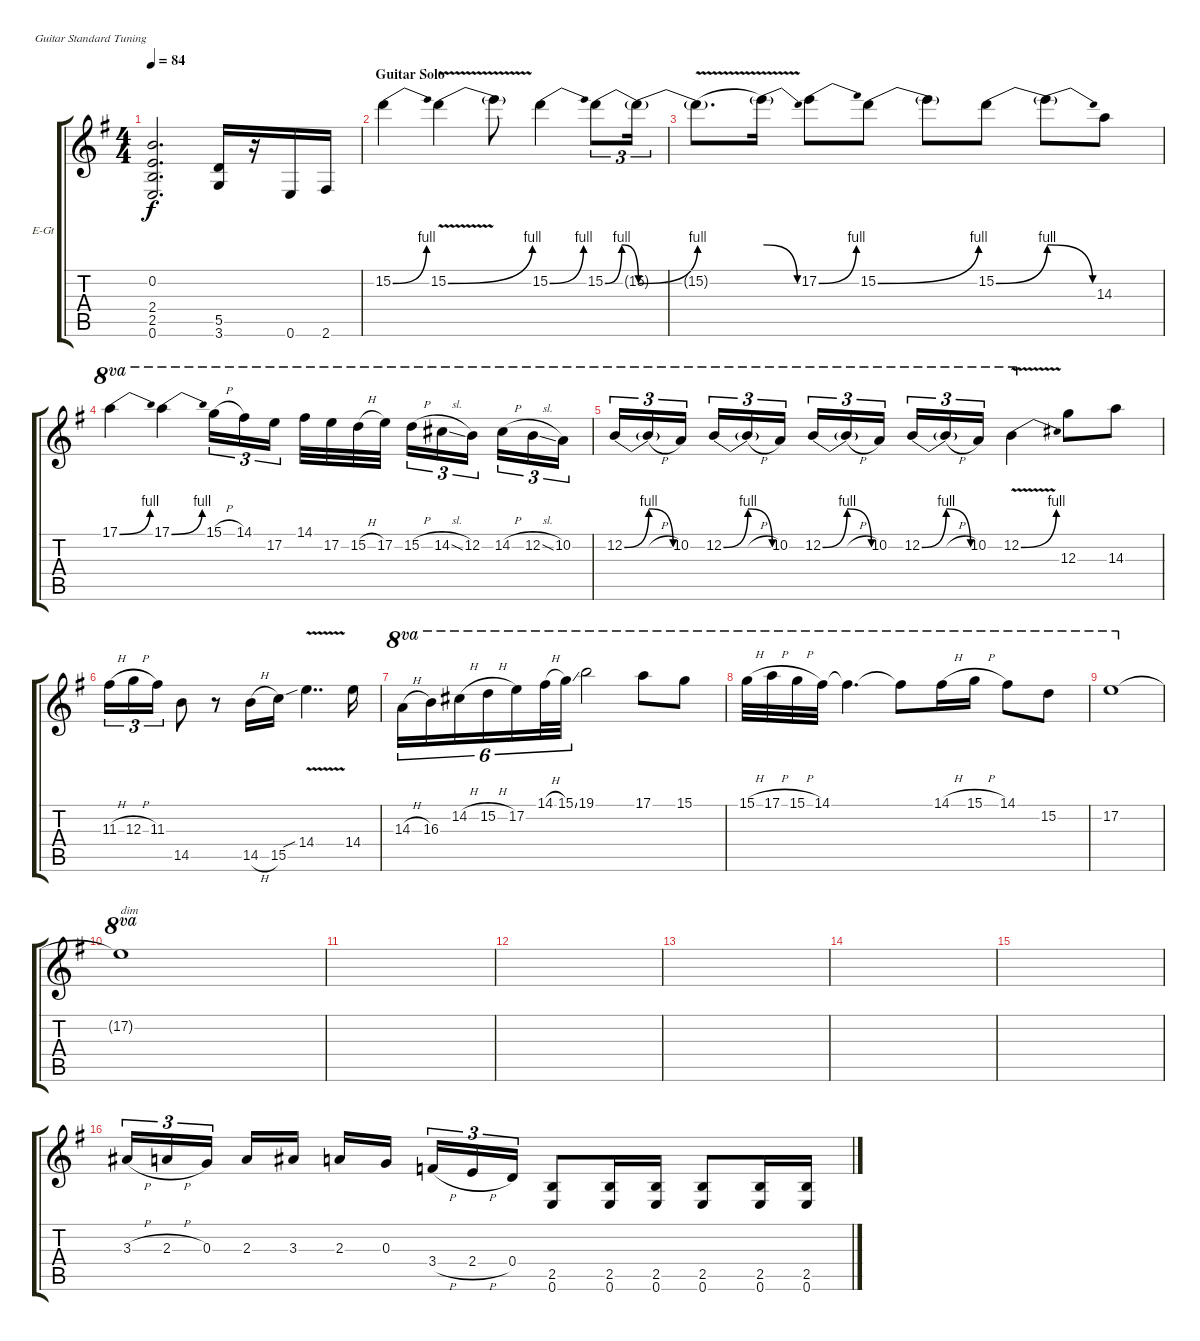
\bracketExtendMode groupsimilarinstruments
\firstSystemTrackNameOrientation horizontal
\otherSystemsTrackNameOrientation horizontal
\track ("1-Gt" "E-Gt") {instrument overdrivenguitar}
\staff {score tabs}
\tuning (E4 B3 G3 D3 A2 E2)
\ts (4 4)
\tempo 84
\clef g2
\scale
1.05549
\ks g
(2.4{t} 2.5{t} 0.6{t} 0.2{t}).2{d dy f} (5.5 3.6).16 r.16 0.6.16 2.6.16 |
\section ("" "Guitar Solo")
\scale
0.944515 15.2{be (bend 0 0 60 4)}.4 15.2{be (bend 0 0 15 4) v}.4 15.2{t}.8 15.2{be (bend 0 0 60 4)}.4 15.2{be (bendrelease 0 0 10.2 4 20.4 4 30 0)}.8{tu (3 2)} 15.2{be (bend 0 0 15 4) t}.16{tu (3 2)} |
\scale
1.05549 15.2{be (hold 0 0 60 0) v t}.8{d} 15.2{be (release 0 4 15 0) t}.16 17.2{be (bend 0 0 60 4)}.8 15.2{be (bend 0 0 60 4)}.8 15.2{t}.8 15.2{be (bend 0 0 60 4)}.8 15.2{be (release 0 4 60 0) t}.8 14.3.8 |
\scale
0.944515 17.1{be (bend 0 0 60 4)}.4{ot 8va} 17.1{be (bend 0 0 60 4)}.4{ot 8va} 15.1{h}.16{tu (3 2) ot 8va} 14.1.16{tu (3 2) ot 8va} 17.2.16{tu (3 2) ot 8va} 14.1.32{ot 8va} 17.2.32{ot 8va} 15.2{h}.32{ot 8va} 17.2.32{ot 8va} 15.2{h}.16{tu (3 2) ot 8va} 14.2{sl}.16{tu (3 2) ot 8va} 12.2.16{tu (3 2) ot 8va} 14.2{h}.16{tu (3 2) ot 8va} 12.2{sl}.16{tu (3 2) ot 8va} 10.2.16{tu (3 2) ot 8va} |
\scale
1.05549 12.2{be (bendrelease 0 0 10.2 4 20.4 4 30 0)}.16{tu (3 2) ot 8va} 12.2{h t}.16{tu (3 2) ot 8va} 10.2.16{tu (3 2) ot 8va} 12.2{be (bendrelease 0 0 10.2 4 20.4 4 30 0)}.16{tu (3 2) ot 8va} 12.2{h t}.16{tu (3 2) ot 8va} 10.2.16{tu (3 2) ot 8va} 12.2{be (bendrelease 0 0 10.2 4 20.4 4 30 0)}.16{tu (3 2) ot 8va} 12.2{h t}.16{tu (3 2) ot 8va} 10.2.16{tu (3 2) ot 8va} 12.2{be (bendrelease 0 0 10.2 4 20.4 4 30 0)}.16{tu (3 2) ot 8va} 12.2{h t}.16{tu (3 2) ot 8va} 10.2.16{tu (3 2) ot 8va} 12.2{be (bend 0 0 15 4) v}.4{ot 8va} 12.3.8 14.3.8 |
\scale
0.944515 11.3{h}.16{tu (3 2)} 12.3{h}.16{tu (3 2)} 11.3.16{tu (3 2)} 14.5.8 r.8 14.5{h}.16 15.5.16 14.4{v sib}.4{dd} 14.4.16 |
\scale
1.05549 14.3{h}.16{tu (6 4) ot 8va} 16.3.16{tu (6 4) ot 8va} 14.2{h}.16{tu (6 4) ot 8va} 15.2{h}.16{tu (6 4) ot 8va} 17.2.16{tu (6 4) ot 8va} 14.1{h}.32{tu (6 4) ot 8va} 15.1{ss}.32{tu (6 4) ot 8va} 19.1.2{ot 8va} 17.1.8{ot 8va} 15.1.8{ot 8va} |
\scale
0.944515 15.1{h}.32{ot 8va} 17.1{h}.32{ot 8va} 15.1{h}.32{ot 8va} 14.1.32{ot 8va} 14.1{t}.4{d ot 8va} 14.1{t}.8{ot 8va} 14.1{h}.16{ot 8va} 15.1{h}.16{ot 8va} 14.1.8{ot 8va} 15.2.8{ot 8va} |
\scale
1.05549 17.2.1{ot 8va} |
\scale
0.944515 17.2{t}.1{ot 8va txt "dim"} |
\scale
1.05549 |
\scale
0.944515 |
\scale
1.05549 |
\scale
0.944515 |
\scale
1.05549 |
\scale
0.944515 3.3{h}.16{tu (3 2)} 2.3{h}.16{tu (3 2)} 0.3.16{tu (3 2)} 2.3.16 3.3.16 2.3.16 0.3.16 3.4{h}.16{tu (3 2)} 2.4{h}.16{tu (3 2)} 0.4.16{tu (3 2)} (2.5 0.6).8 (0.6 2.5).16 (0.6 2.5).16 (2.5 0.6).8 (0.6 2.5).16 (0.6 2.5).16
